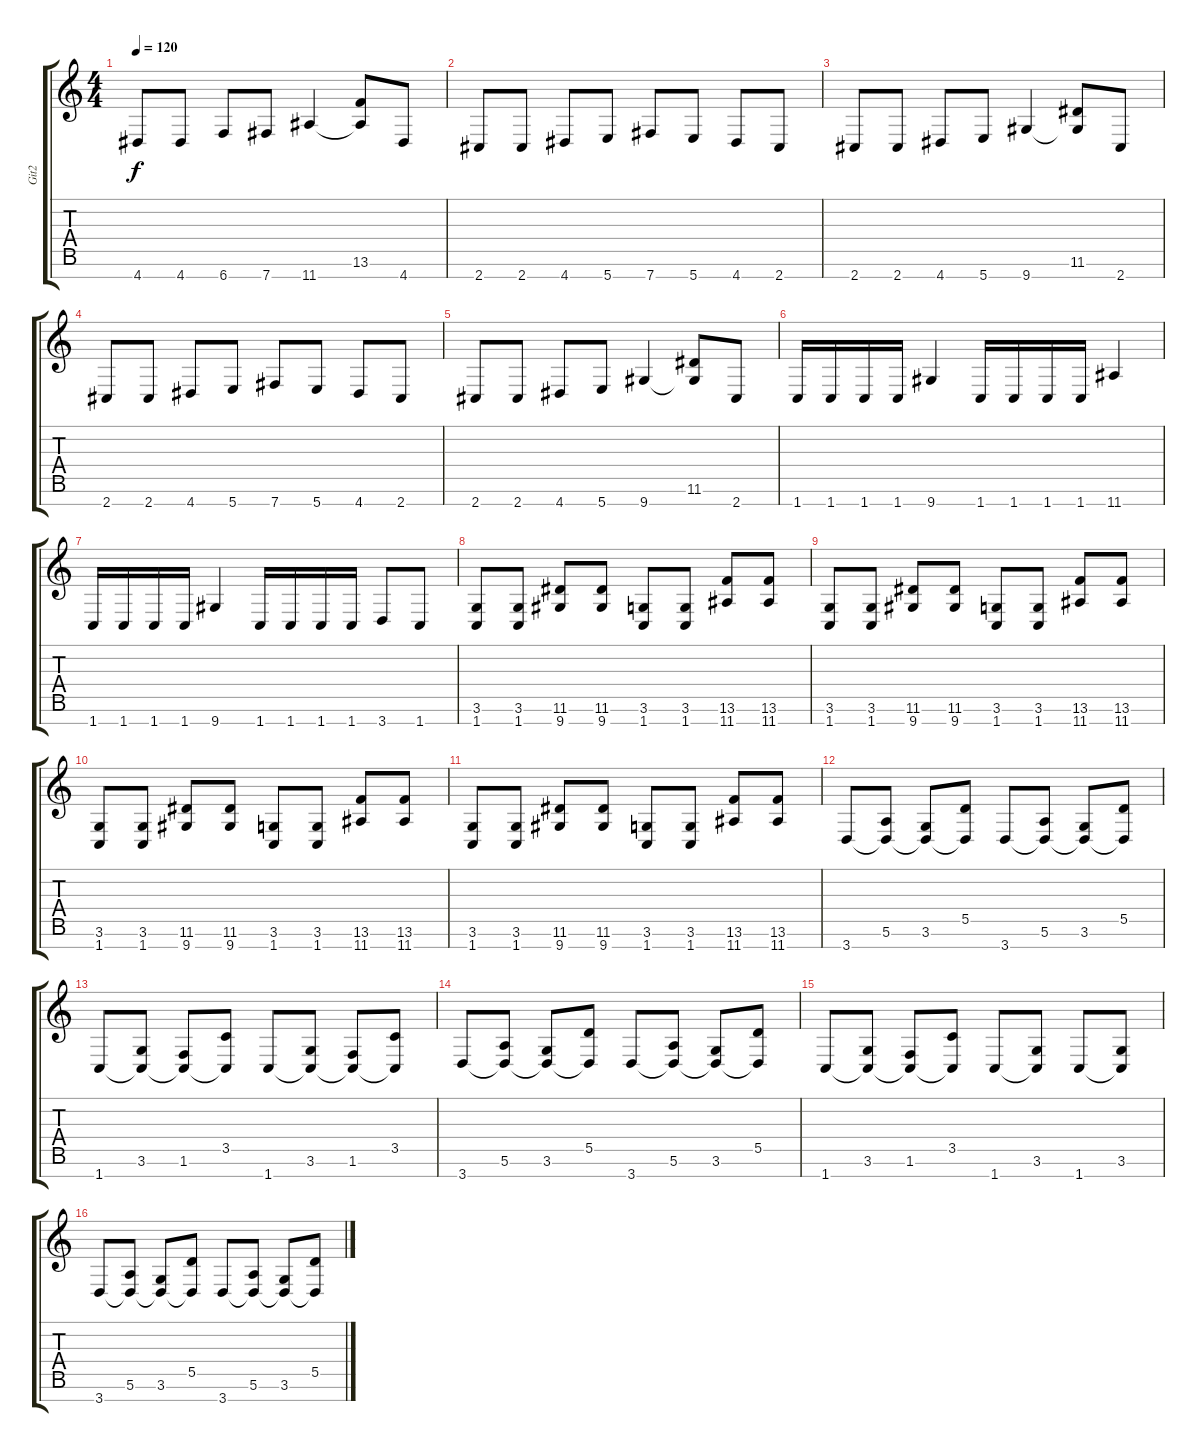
\track ("Git2" "Git2") {instrument distortionguitar}
\staff {score tabs}
\tuning (E4 B3 G3 D3 A2 E2 B1) {hide}
\ts (4 4)
\tempo 120
\clef g2
\ks c
4.7.8{dy f} 4.7.8 6.7.8 7.7.8 11.7.4 (13.6 11.7{t}).8 4.7.8 |
2.7.8 2.7.8 4.7.8 5.7.8 7.7.8 5.7.8 4.7.8 2.7.8 |
2.7.8 2.7.8 4.7.8 5.7.8 9.7.4 (11.6 9.7{t}).8 2.7.8 |
2.7.8 2.7.8 4.7.8 5.7.8 7.7.8 5.7.8 4.7.8 2.7.8 |
2.7.8 2.7.8 4.7.8 5.7.8 9.7.4 (11.6 9.7{t}).8 2.7.8 |
1.7.16 1.7.16 1.7.16 1.7.16 9.7.4 1.7.16 1.7.16 1.7.16 1.7.16 11.7.4 |
1.7.16 1.7.16 1.7.16 1.7.16 9.7.4 1.7.16 1.7.16 1.7.16 1.7.16 3.7.8 1.7.8 |
(3.6 1.7).8 (3.6 1.7).8 (11.6 9.7).8 (11.6 9.7).8 (3.6 1.7).8 (3.6 1.7).8 (13.6 11.7).8 (13.6 11.7).8 |
(3.6 1.7).8 (3.6 1.7).8 (11.6 9.7).8 (11.6 9.7).8 (3.6 1.7).8 (3.6 1.7).8 (13.6 11.7).8 (13.6 11.7).8 |
(3.6 1.7).8 (3.6 1.7).8 (11.6 9.7).8 (11.6 9.7).8 (3.6 1.7).8 (3.6 1.7).8 (13.6 11.7).8 (13.6 11.7).8 |
(3.6 1.7).8 (3.6 1.7).8 (11.6 9.7).8 (11.6 9.7).8 (3.6 1.7).8 (3.6 1.7).8 (13.6 11.7).8 (13.6 11.7).8 |
3.7.8 (5.6 3.7{t}).8 (3.6 3.7{t}).8 (5.5 3.7{t}).8 3.7.8 (5.6 3.7{t}).8 (3.6 3.7{t}).8 (5.5 3.7{t}).8 |
1.7.8 (3.6 1.7{t}).8 (1.6 1.7{t}).8 (3.5 1.7{t}).8 1.7.8 (3.6 1.7{t}).8 (1.6 1.7{t}).8 (3.5 1.7{t}).8 |
3.7.8 (5.6 3.7{t}).8 (3.6 3.7{t}).8 (5.5 3.7{t}).8 3.7.8 (5.6 3.7{t}).8 (3.6 3.7{t}).8 (5.5 3.7{t}).8 |
1.7.8 (3.6 1.7{t}).8 (1.6 1.7{t}).8 (3.5 1.7{t}).8 1.7.8 (3.6 1.7{t}).8 1.7.8 (3.6 1.7{t}).8 |
3.7.8 (5.6 3.7{t}).8 (3.6 3.7{t}).8 (5.5 3.7{t}).8 3.7.8 (5.6 3.7{t}).8 (3.6 3.7{t}).8 (5.5 3.7{t}).8
